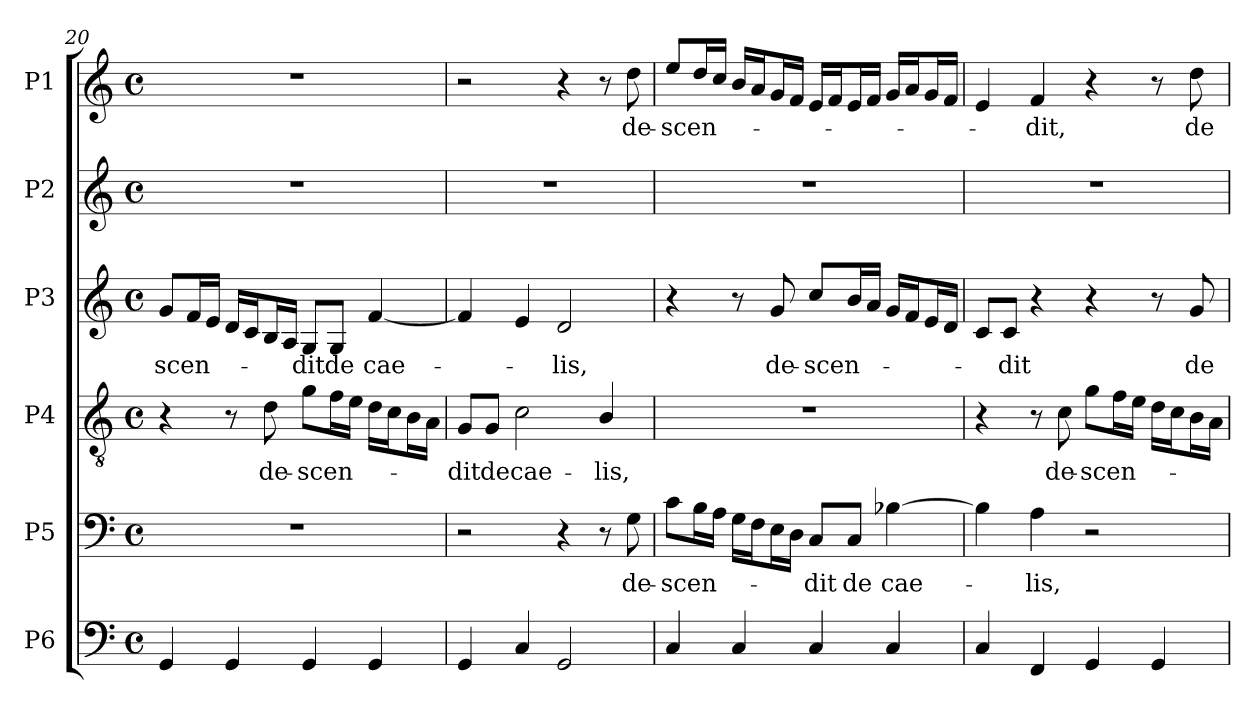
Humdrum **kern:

**kern	**kern	**text	**kern	**text	**kern	**text	**kern	**kern	**text
*part6	*part5	*part5	*part4	*part4	*part3	*part3	*part2	*part1	*part1
*staff6	*staff5	*staff5	*staff4	*staff4	*staff3	*staff3	*staff2	*staff1	*staff1
*I"P6	*I"P5	*	*I"P4	*	*I"P3	*	*I"P2	*I"P1	*
*clefF4	*clefF4	*	*clefGv2	*	*clefG2	*	*clefG2	*clefG2	*
*	*	*	*ITrd7c12	*	*	*	*	*	*
*k[]	*k[]	*	*k[]	*	*k[]	*	*k[]	*k[]	*
*C:	*C:	*	*C:	*	*C:	*	*C:	*C:	*
*M4/4	*M4/4	*	*M4/4	*	*M4/4	*	*M4/4	*M4/4	*
*met(c)	*met(c)	*	*met(c)	*	*met(c)	*	*met(c)	*met(c)	*
=20	=20	=20	=20	=20	=20	=20	=20	=20	=20
!	!	!	!	!	!	!LO:LY:b:color=#000000	!	!	!
4GGi/	1r	.	4r	.	8gi/L	-scen-	1r	1r	.
.	.	.	.	.	16fi/L	.	.	.	.
.	.	.	.	.	16ei/JJ	.	.	.	.
4GGi/	.	.	8r	.	16di/LL	.	.	.	.
.	.	.	.	.	16ci/J	.	.	.	.
!	!	!	!	!LO:LY:b:color=#000000	!	!	!	!	!
.	.	.	8Di\	de-	16Bi/L	.	.	.	.
.	.	.	.	.	16Ai/JJ	.	.	.	.
!	!	!	!	!LO:LY:b:color=#000000	!	!	!	!	!
!	!	!	!	!	!	!LO:LY:b:color=#000000	!	!	!
4GGi/	.	.	8Gi\L	-scen-	8Gi/L	-dit	.	.	.
!	!	!	!	!	!	!LO:LY:b:color=#000000	!	!	!
.	.	.	16Fi\L	.	8Gi/J	de	.	.	.
.	.	.	16Ei\JJ	.	.	.	.	.	.
!	!	!	!	!	!	!LO:LY:b:color=#000000	!	!	!
4GGi/	.	.	16Di\LL	.	[4fi/	cae-	.	.	.
.	.	.	16Ci\J	.	.	.	.	.	.
.	.	.	16BBi\L	.	.	.	.	.	.
.	.	.	16AAi\JJ	.	.	.	.	.	.
!!LO:LB:g=z
=21	=21	=21	=21	=21	=21	=21	=21	=21	=21
!	!	!	!	!LO:LY:b:color=#000000	!	!	!	!	!
4GGi/	2r	.	8GGi/L	-dit	4fi/]	.	1r	2r	.
!	!	!	!	!LO:LY:b:color=#000000	!	!	!	!	!
.	.	.	8GGi/J	de	.	.	.	.	.
!	!	!	!	!LO:LY:b:color=#000000	!	!	!	!	!
4Ci/	.	.	2Ci\	cae-	4ei/	.	.	.	.
!	!	!	!	!	!	!LO:LY:b:color=#000000	!	!	!
2GGi/	4r	.	.	.	2di/	-lis,	.	4r	.
!	!	!	!	!LO:LY:b:color=#000000	!	!	!	!	!
.	8r	.	4BBi/	-lis,	.	.	.	8r	.
!	!	!LO:LY:b:color=#000000	!	!	!	!	!	!	!
!	!	!	!	!	!	!	!	!	!LO:LY:b:color=#000000
.	8Gi\	de-	.	.	.	.	.	8ddi\	de-
=22	=22	=22	=22	=22	=22	=22	=22	=22	=22
!	!	!LO:LY:b:color=#000000	!	!	!	!	!	!	!
!	!	!	!	!	!	!	!	!	!LO:LY:b:color=#000000
4Ci/	8ci\L	-scen-	1r	.	4r	.	1r	8eei/L	-scen-
.	16Bi\L	.	.	.	.	.	.	16ddi/L	.
.	16Ai\JJ	.	.	.	.	.	.	16cci/JJ	.
4Ci/	16Gi\LL	.	.	.	8r	.	.	16bi/LL	.
.	16Fi\J	.	.	.	.	.	.	16ai/J	.
!	!	!	!	!	!	!LO:LY:b:color=#000000	!	!	!
.	16Ei\L	.	.	.	8gi/	de-	.	16gi/L	.
.	16Di\JJ	.	.	.	.	.	.	16fi/JJ	.
!	!	!LO:LY:b:color=#000000	!	!	!	!	!	!	!
!	!	!	!	!	!	!LO:LY:b:color=#000000	!	!	!
4Ci/	8Ci/L	-dit	.	.	8cci/L	-scen-	.	16ei/LL	.
.	.	.	.	.	.	.	.	16fi/J	.
!	!	!LO:LY:b:color=#000000	!	!	!	!	!	!	!
.	8Ci/J	de	.	.	16bi/L	.	.	16ei/L	.
.	.	.	.	.	16ai/JJ	.	.	16fi/JJ	.
!	!	!LO:LY:b:color=#000000	!	!	!	!	!	!	!
4Ci/	[4B-Xi\	cae-	.	.	16gi/LL	.	.	16gi/LL	.
.	.	.	.	.	16fi/J	.	.	16ai/J	.
.	.	.	.	.	16ei/L	.	.	16gi/L	.
.	.	.	.	.	16di/JJ	.	.	16fi/JJ	.
=23	=23	=23	=23	=23	=23	=23	=23	=23	=23
4Ci/	4B-i\]	.	4r	.	8ci/L	.	1r	4ei/	.
!	!	!	!	!	!	!LO:LY:b:color=#000000	!	!	!
.	.	.	.	.	8ci/J	-dit	.	.	.
!	!	!LO:LY:b:color=#000000	!	!	!	!	!	!	!
!	!	!	!	!	!	!	!	!	!LO:LY:b:color=#000000
4FFi/	4Ai\	-lis,	8r	.	4r	.	.	4fi/	-dit,
!	!	!	!	!LO:LY:b:color=#000000	!	!	!	!	!
.	.	.	8Ci\	de-	.	.	.	.	.
!	!	!	!	!LO:LY:b:color=#000000	!	!	!	!	!
4GGi/	2r	.	8Gi\L	-scen-	4r	.	.	4r	.
.	.	.	16Fi\L	.	.	.	.	.	.
.	.	.	16Ei\JJ	.	.	.	.	.	.
4GGi/	.	.	16Di\LL	.	8r	.	.	8r	.
.	.	.	16Ci\J	.	.	.	.	.	.
!	!	!	!	!	!	!LO:LY:b:color=#000000	!	!	!
!	!	!	!	!	!	!	!	!	!LO:LY:b:color=#000000
.	.	.	16BBi\L	.	8gi/	de-	.	8ddi\	de-
.	.	.	16AAi\JJ	.	.	.	.	.	.
=	=	=	=	=	=	=	=	=	=
*-	*-	*-	*-	*-	*-	*-	*-	*-	*-
